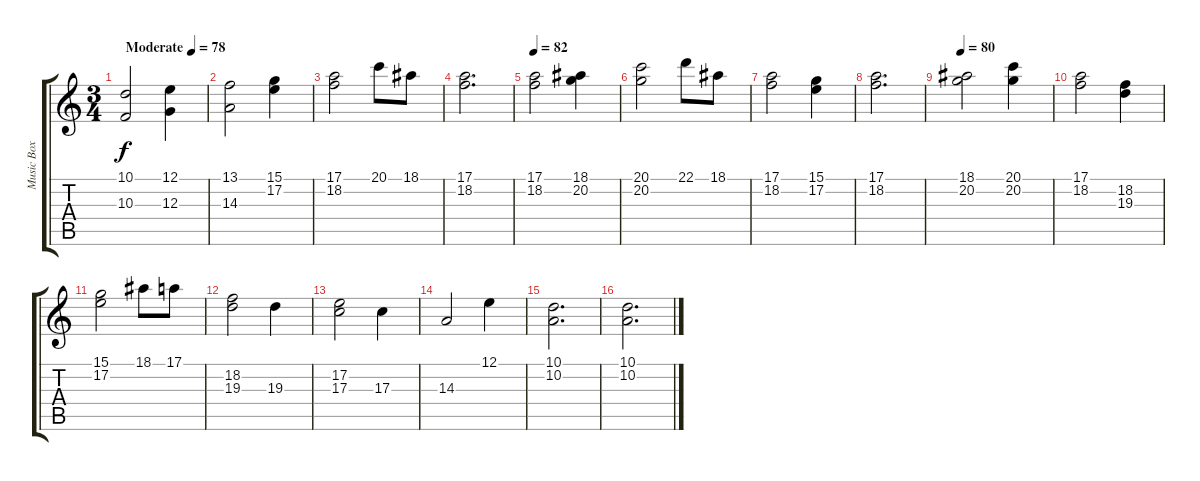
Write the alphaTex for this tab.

\track ("Music Box 1" "Music Box ") {instrument musicbox}
\staff {score tabs}
\tuning (E4 B3 G3 D3 A2 E2) {hide}
\ts (3 4)
\tempo (78 "Moderate")
\clef g2
\ks c
(10.1 10.3).2{dy f instrument musicbox} (12.1 12.3).4 |
(13.1 14.3).2 (15.1 17.2).4 |
(17.1 18.2).2 20.1.8 18.1.8 |
(17.1 18.2).2{d} |
\tempo 82
(17.1 18.2).2 (18.1 20.2).4 |
(20.1 20.2).2 22.1.8 18.1.8 |
(17.1 18.2).2 (15.1 17.2).4 |
(17.1 18.2).2{d} |
\tempo 80
(18.1 20.2).2 (20.1 20.2).4 |
(17.1 18.2).2 (18.2 19.3).4 |
(15.1 17.2).2 18.1.8 17.1.8 |
(18.2 19.3).2 19.3.4 |
(17.2 17.3).2 17.3.4 |
14.3.2 12.1.4 |
(10.1 10.2).2{d} |
(10.1 10.2).2{d}
